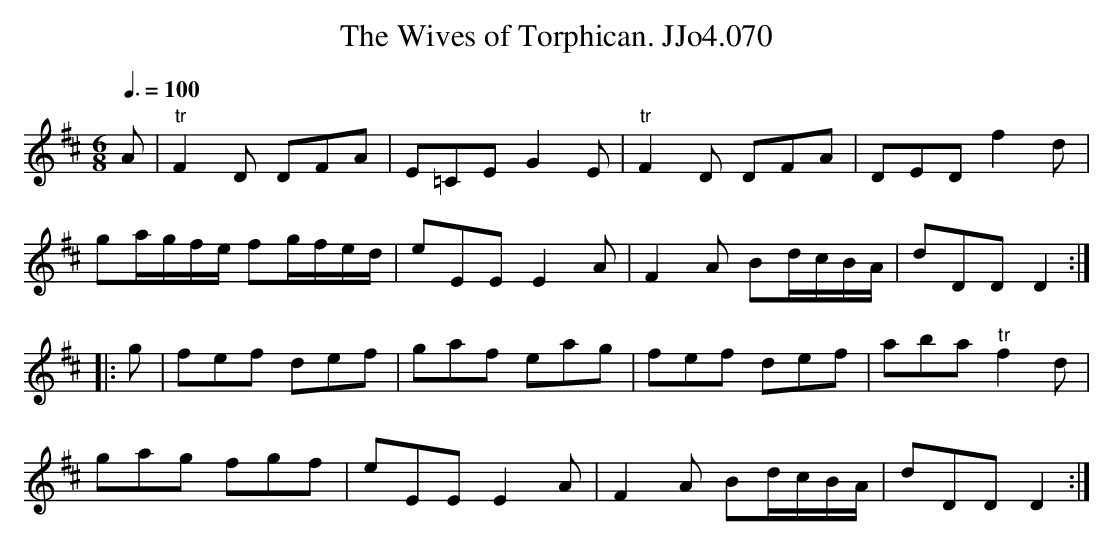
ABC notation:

X:1
T:Wives of Torphican. JJo4.070, The
M:6/8
L:1/8
Q:3/8=100
K:D
A|"tr"F2D DFA|E=CEG2E|"tr"F2D DFA|DED f2d|
ga/g/f/e/ fg/f/e/d/|eEEE2A|F2A Bd/c/B/A/|dDDD2:|
|:g|fef def|gaf eag|fef def|aba"tr"f2d|
gag fgf|eEEE2A|F2A Bd/c/B/A/|dDDD2:|
